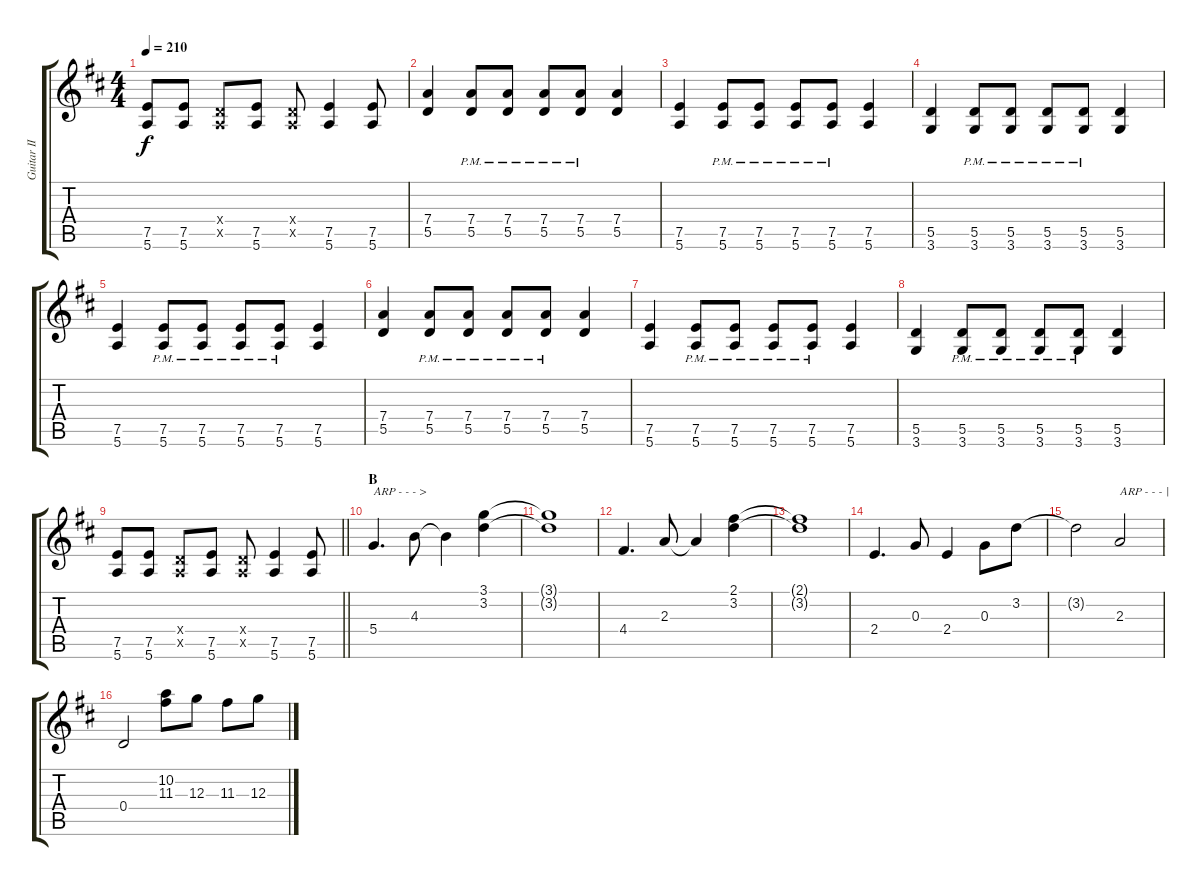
\track ("Guitar II (Nakano Azusa)" "Guitar II ") {instrument distortionguitar}
\staff {score tabs}
\tuning (E4 B3 G3 D3 A2 E2) {hide}
\ts (4 4)
\tempo 210
\clef g2
\ks d
(7.5 5.6).8{dy f} (7.5 5.6).8 (0.4{x} 0.5{x}).8 (7.5 5.6).8 (0.4{x} 0.5{x}).8 (7.5 5.6).4 (7.5 5.6).8 |
(7.4 5.5).4 (7.4{pm} 5.5{pm}).8 (7.4{pm} 5.5{pm}).8 (7.4{pm} 5.5{pm}).8 (7.4{pm} 5.5{pm}).8 (7.4 5.5).4 |
(7.5 5.6).4 (7.5{pm} 5.6{pm}).8 (7.5{pm} 5.6{pm}).8 (7.5{pm} 5.6{pm}).8 (7.5{pm} 5.6{pm}).8 (7.5 5.6).4 |
(5.5 3.6).4 (5.5{pm} 3.6{pm}).8 (5.5{pm} 3.6{pm}).8 (5.5{pm} 3.6{pm}).8 (5.5{pm} 3.6{pm}).8 (5.5 3.6).4 |
(7.5 5.6).4 (7.5{pm} 5.6{pm}).8 (7.5{pm} 5.6{pm}).8 (7.5{pm} 5.6{pm}).8 (7.5{pm} 5.6{pm}).8 (7.5 5.6).4 |
(7.4 5.5).4 (7.4{pm} 5.5{pm}).8 (7.4{pm} 5.5{pm}).8 (7.4{pm} 5.5{pm}).8 (7.4{pm} 5.5{pm}).8 (7.4 5.5).4 |
(7.5 5.6).4 (7.5{pm} 5.6{pm}).8 (7.5{pm} 5.6{pm}).8 (7.5{pm} 5.6{pm}).8 (7.5{pm} 5.6{pm}).8 (7.5 5.6).4 |
(5.5 3.6).4 (5.5{pm} 3.6{pm}).8 (5.5{pm} 3.6{pm}).8 (5.5{pm} 3.6{pm}).8 (5.5{pm} 3.6{pm}).8 (5.5 3.6).4 |
\barLineRight lightlight
(7.5 5.6).8 (7.5 5.6).8 (0.4{x} 0.5{x}).8 (7.5 5.6).8 (0.4{x} 0.5{x}).8 (7.5 5.6).4 (7.5 5.6).8 |
\section ("" "B")
5.4.4{d txt "ARP - - - >"} 4.3.8 4.3{t}.4 (3.1 3.2).4 |
(3.1{t} 3.2{t}).1 |
4.4.4{d} 2.3.8 2.3{t}.4 (2.1 3.2).4 |
(2.1{t} 3.2{t}).1 |
2.4.4{d} 0.3.8 2.4.4 0.3.8 3.2.8 |
3.2{t}.2 2.3.2{txt "ARP - - - |"} |
0.4.2 (10.2 11.3).8 12.3.8 11.3.8 12.3.8
